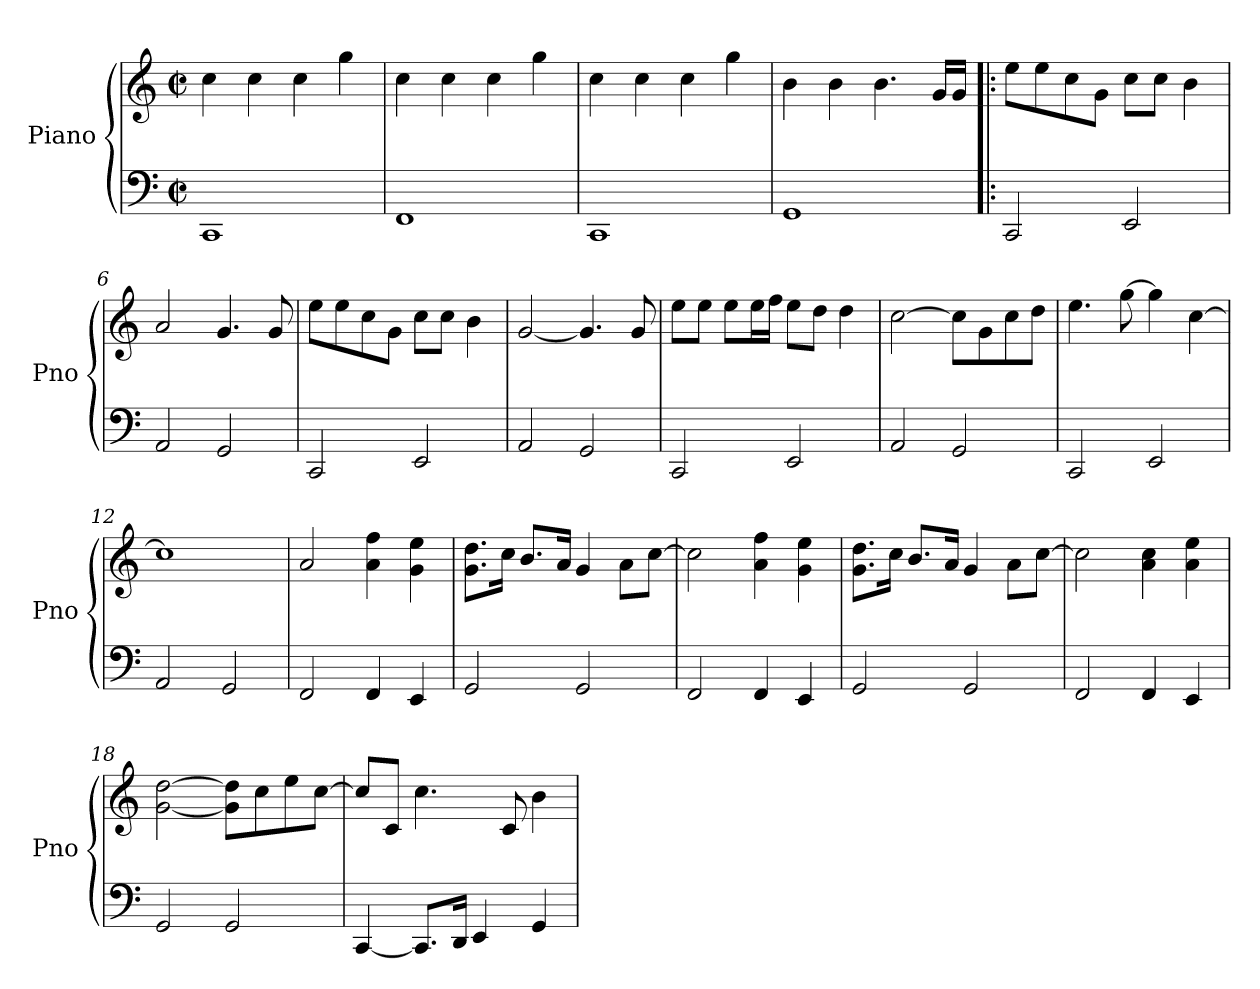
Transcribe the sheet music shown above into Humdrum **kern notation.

**kern	**kern
*part1	*part1
*staff2	*staff1
*I"Piano	*
*I'Pno	*
*clefF4	*clefG2
*k[]	*k[]
*M2/2	*M2/2
*met(c|)	*met(c|)
*MM70	*MM70
=1	=1
1CC	4cc\
.	4cc\
.	4cc\
.	4gg\
=2	=2
1FF	4cc\
.	4cc\
.	4cc\
.	4gg\
=3	=3
1CC	4cc\
.	4cc\
.	4cc\
.	4gg\
=4	=4
1GG	4b\
.	4b\
.	4.b\
.	16g/LL
.	16g/JJ
=5!|:	=5!|:
2CC/	8ee\L
.	8ee\
.	8cc\
.	8g\J
2EE/	8cc\L
.	8cc\J
.	4b\
!!LO:LB:g=z
=6	=6
2AA/	2a/
2GG/	4.g/
.	8g/
=7	=7
2CC/	8ee\L
.	8ee\
.	8cc\
.	8g\J
2EE/	8cc\L
.	8cc\J
.	4b\
=8	=8
2AA/	[2g/
2GG/	4.g/]
.	8g/
=9	=9
2CC/	8ee\L
.	8ee\J
.	8ee\L
.	16ee\L
.	16ff\JJ
2EE/	8ee\L
.	8dd\J
.	4dd\
=10	=10
2AA/	[2cc\
2GG/	8cc\L]
.	8g\
.	8cc\
.	8dd\J
!!LO:LB:g=z
=11	=11
2CC/	4.ee\
.	[8gg\
2EE/	4gg\]
.	[4cc\
=12	=12
2AA/	1cc]
2GG/	.
=13	=13
2FF/	2a/
4FF/	4a\ 4ff\
4EE/	4g\ 4ee\
=14	=14
2GG/	8.g\ 8.dd\L
.	16cc\Jk
.	8.b/L
.	16a/Jk
2GG/	4g/
.	8a\L
.	[8cc\J
=15	=15
2FF/	2cc\]
4FF/	4a\ 4ff\
4EE/	4g\ 4ee\
!!LO:LB:g=z
=16	=16
2GG/	8.g\ 8.dd\L
.	16cc\Jk
.	8.b/L
.	16a/Jk
2GG/	4g/
.	8a\L
.	[8cc\J
=17	=17
2FF/	2cc\]
4FF/	4a\ 4cc\
4EE/	4a\ 4ee\
=18	=18
2GG/	[2g\ [2dd\
2GG/	8g\] 8dd\]L
.	8cc\
.	8ee\
.	[8cc\J
=19	=19
[4CC/	8cc/L]
.	8c/J
8.CC/L]	4.cc\
16DD/Jk	.
4EE/	.
.	8c/
4GG/	4b\
=	=
*-	*-
